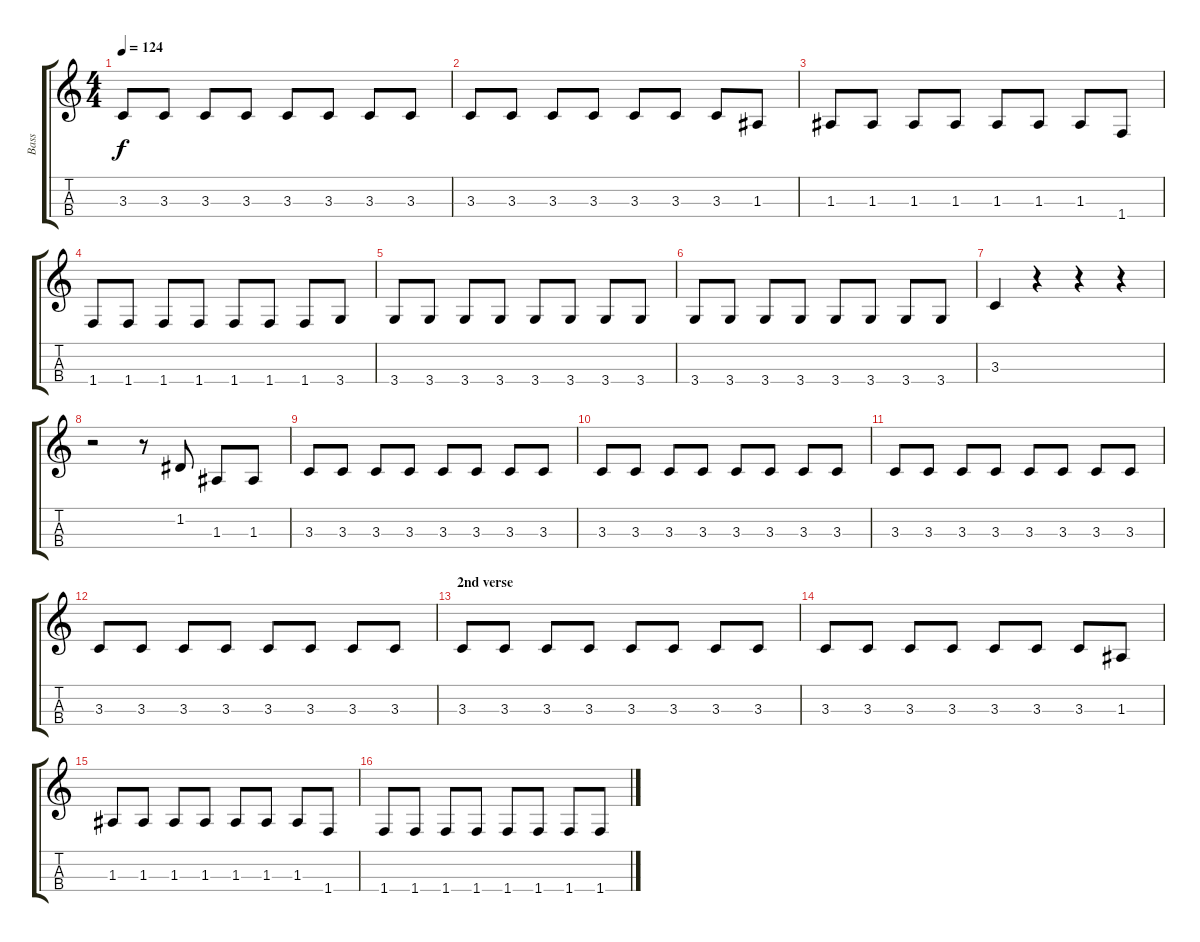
\track ("Bass" "Bass") {instrument electricbassfinger}
\staff {score tabs}
\tuning (G3 D3 A2 E2) {hide}
\ts (4 4)
\tempo 124
\clef g2
\ks c
3.3.8{dy f} 3.3.8 3.3.8 3.3.8 3.3.8 3.3.8 3.3.8 3.3.8 |
3.3.8 3.3.8 3.3.8 3.3.8 3.3.8 3.3.8 3.3.8 1.3.8 |
1.3.8 1.3.8 1.3.8 1.3.8 1.3.8 1.3.8 1.3.8 1.4.8 |
1.4.8 1.4.8 1.4.8 1.4.8 1.4.8 1.4.8 1.4.8 3.4.8 |
3.4.8 3.4.8 3.4.8 3.4.8 3.4.8 3.4.8 3.4.8 3.4.8 |
3.4.8 3.4.8 3.4.8 3.4.8 3.4.8 3.4.8 3.4.8 3.4.8 |
3.3.4 r.4 r.4 r.4 |
r.2 r.8 1.2.8 1.3.8 1.3.8 |
3.3.8 3.3.8 3.3.8 3.3.8 3.3.8 3.3.8 3.3.8 3.3.8 |
3.3.8 3.3.8 3.3.8 3.3.8 3.3.8 3.3.8 3.3.8 3.3.8 |
3.3.8 3.3.8 3.3.8 3.3.8 3.3.8 3.3.8 3.3.8 3.3.8 |
3.3.8 3.3.8 3.3.8 3.3.8 3.3.8 3.3.8 3.3.8 3.3.8 |
\section ("" "2nd verse")
3.3.8 3.3.8 3.3.8 3.3.8 3.3.8 3.3.8 3.3.8 3.3.8 |
3.3.8 3.3.8 3.3.8 3.3.8 3.3.8 3.3.8 3.3.8 1.3.8 |
1.3.8 1.3.8 1.3.8 1.3.8 1.3.8 1.3.8 1.3.8 1.4.8 |
1.4.8 1.4.8 1.4.8 1.4.8 1.4.8 1.4.8 1.4.8 1.4.8
